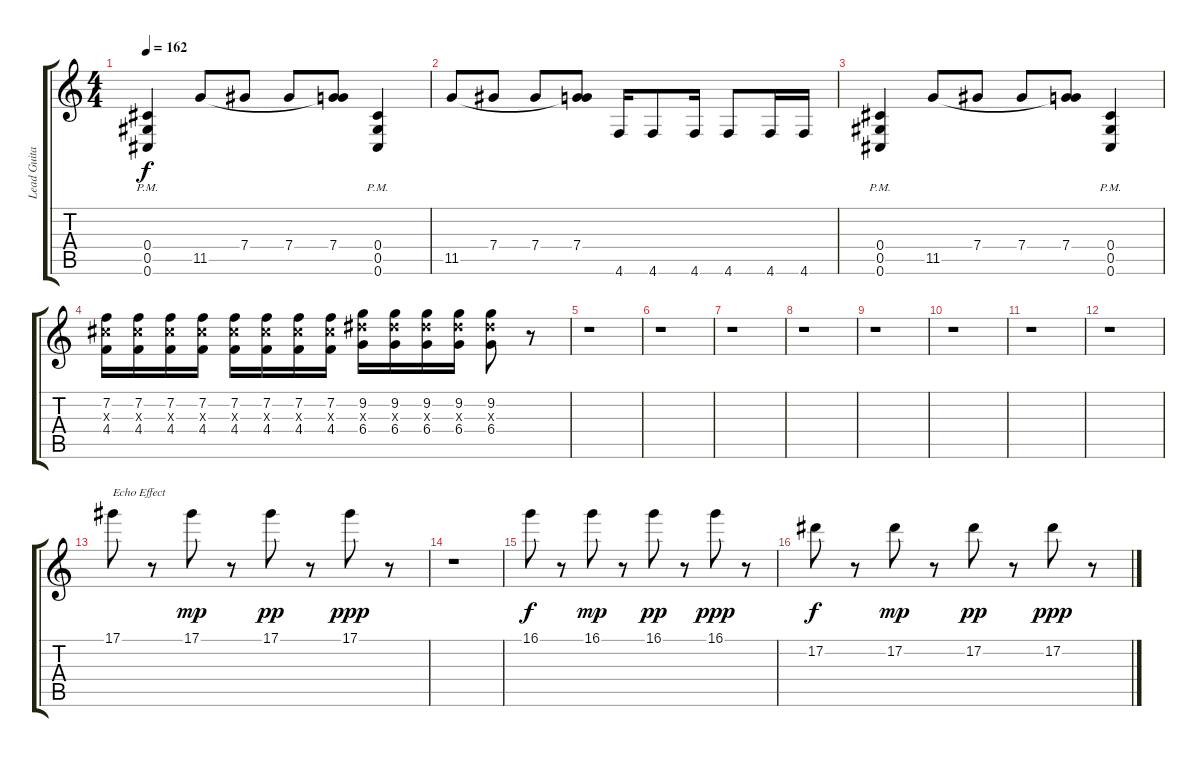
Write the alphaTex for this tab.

\track ("Lead Guitar" "Lead Guita") {instrument distortionguitar}
\staff {score tabs}
\tuning (Eb4 Bb3 Gb3 Db3 Ab2 Db2) {hide}
\ts (4 4)
\tempo 162
\clef g2
\ks c
(0.4{pm} 0.5{pm} 0.6{pm}).4{dy f} 11.5.8 7.4.8 7.4.8 (7.4 11.5{t}).8 (0.4{pm} 0.5{pm} 0.6{pm}).4 |
11.5.8 7.4.8 7.4.8 (7.4 11.5{t}).8 4.6.16 4.6.8 4.6.16 4.6.8 4.6.16 4.6.16 |
(0.4{pm} 0.5{pm} 0.6{pm}).4 11.5.8 7.4.8 7.4.8 (7.4 11.5{t}).8 (0.4{pm} 0.5{pm} 0.6{pm}).4 |
(7.2 7.3{x} 4.4).16 (7.2 7.3{x} 4.4).16 (7.2 7.3{x} 4.4).16 (7.2 7.3{x} 4.4).16 (7.2 7.3{x} 4.4).16 (7.2 7.3{x} 4.4).16 (7.2 7.3{x} 4.4).16 (7.2 7.3{x} 4.4).16 (9.2 9.3{x} 6.4).16 (9.2 9.3{x} 6.4).16 (9.2 9.3{x} 6.4).16 (9.2 9.3{x} 6.4).16 (9.2 9.3{x} 6.4).8 r.8 |
r.1 |
r.1 |
r.1 |
r.1 |
r.1 |
r.1 |
r.1 |
r.1 |
17.1.8{txt "Echo Effect"} r.8 17.1.8{dy mp} r.8 17.1.8{dy pp} r.8 17.1.8{dy ppp} r.8 |
r.1 |
16.1.8{dy f} r.8 16.1.8{dy mp} r.8 16.1.8{dy pp} r.8 16.1.8{dy ppp} r.8 |
17.2.8{dy f} r.8 17.2.8{dy mp} r.8 17.2.8{dy pp} r.8 17.2.8{dy ppp} r.8
